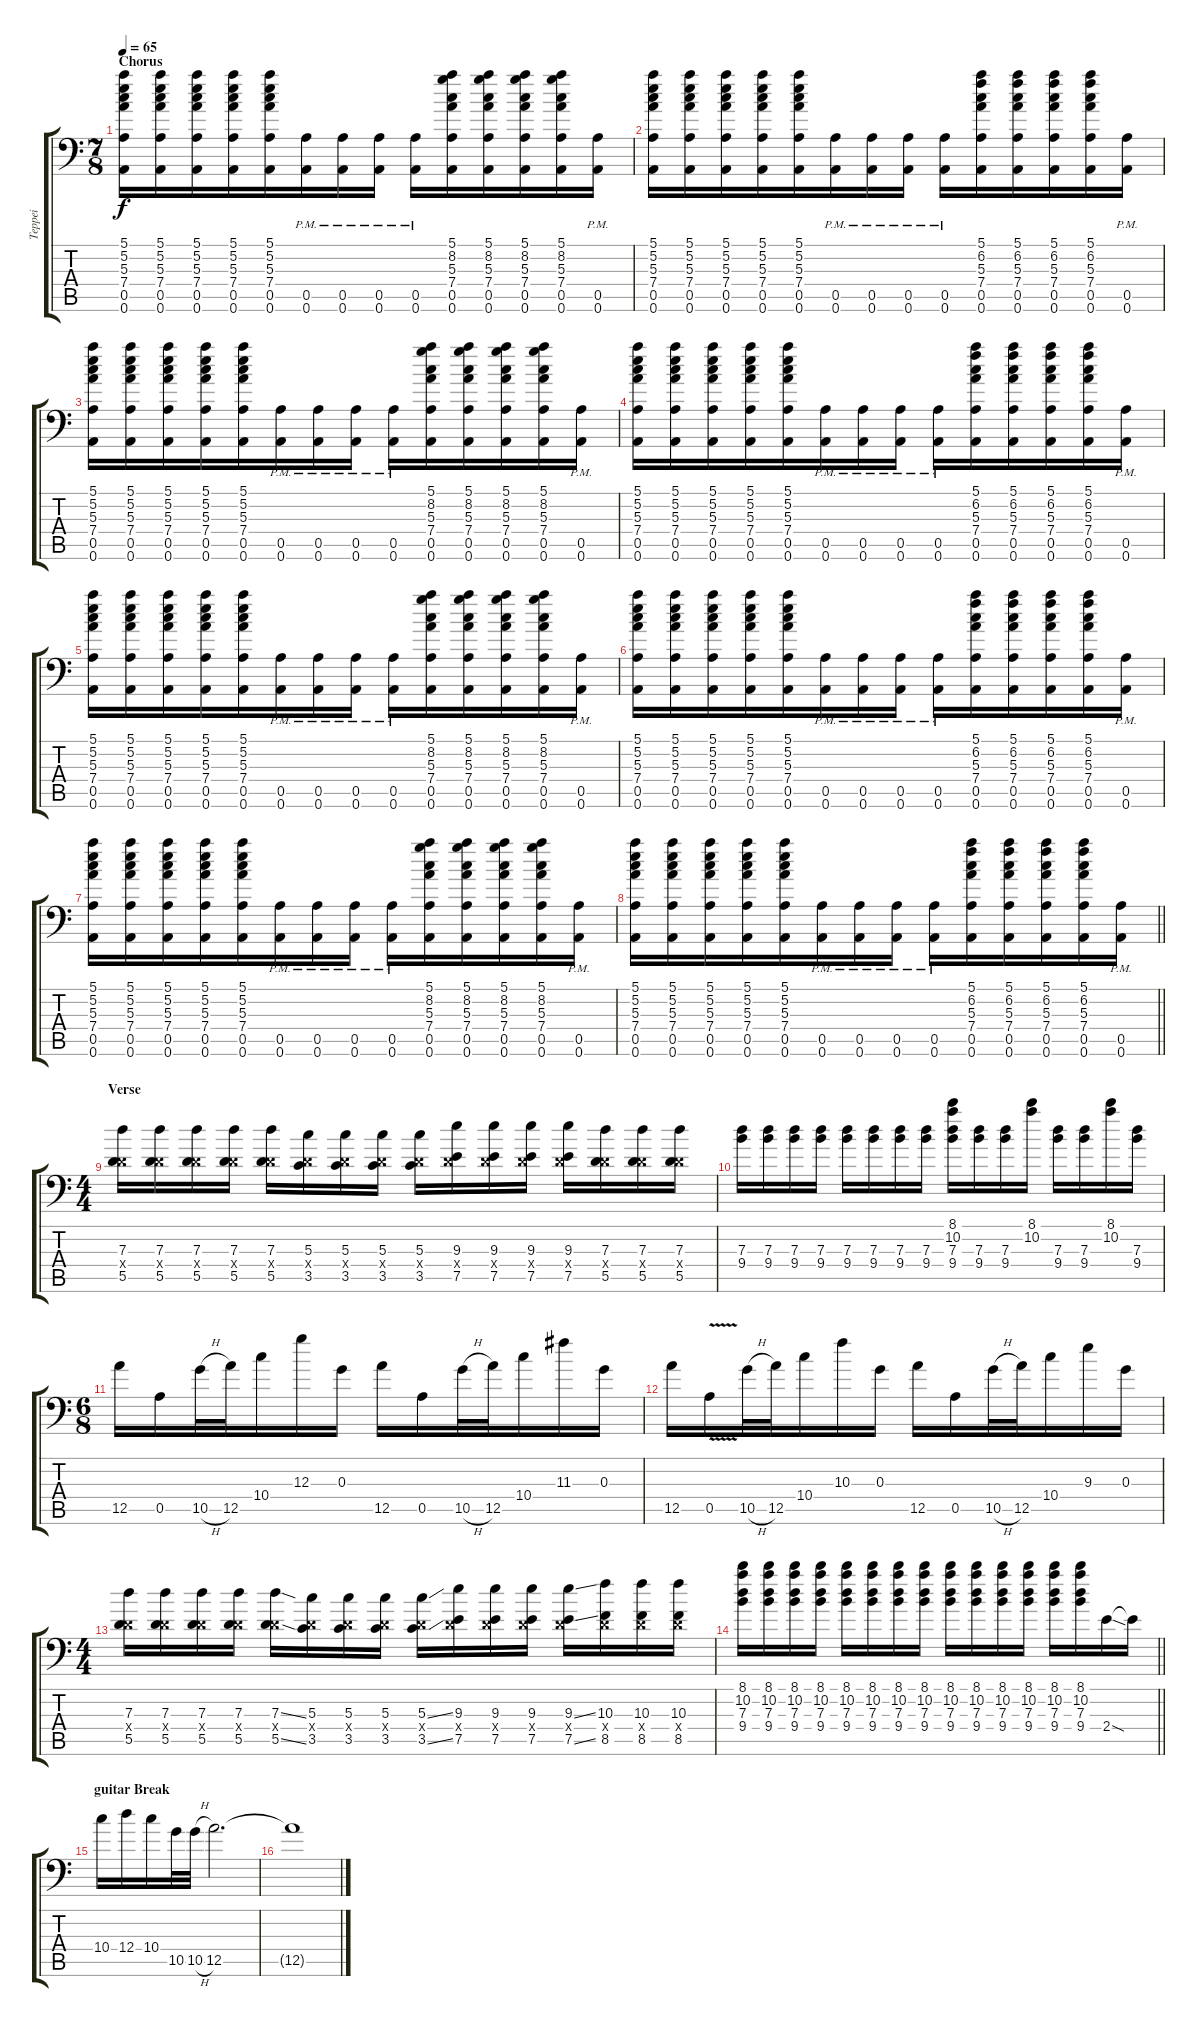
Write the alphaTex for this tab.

\track ("Teppei" "Teppei") {instrument overdrivenguitar}
\staff {score tabs}
\tuning (E4 B3 G3 D3 A2 A1) {hide}
\ts (7 8)
\section ("" "Chorus")
\tempo 65
\clef f4
\ks c
(5.1 5.2 5.3 7.4 0.5 0.6).16{dy f} (5.1 5.2 5.3 7.4 0.5 0.6).16 (5.1 5.2 5.3 7.4 0.5 0.6).16 (5.1 5.2 5.3 7.4 0.5 0.6).16 (5.1 5.2 5.3 7.4 0.5 0.6).16 (0.5{pm} 0.6).16 (0.5{pm} 0.6).16 (0.5{pm} 0.6).16 (0.5{pm} 0.6).16 (5.1 8.2 5.3 7.4 0.5 0.6).16 (5.1 8.2 5.3 7.4 0.5 0.6).16 (5.1 8.2 5.3 7.4 0.5 0.6).16 (5.1 8.2 5.3 7.4 0.5 0.6).16 (0.5{pm} 0.6).16 |
(5.1 5.2 5.3 7.4 0.5 0.6).16 (5.1 5.2 5.3 7.4 0.5 0.6).16 (5.1 5.2 5.3 7.4 0.5 0.6).16 (5.1 5.2 5.3 7.4 0.5 0.6).16 (5.1 5.2 5.3 7.4 0.5 0.6).16 (0.5{pm} 0.6).16 (0.5{pm} 0.6).16 (0.5{pm} 0.6).16 (0.5{pm} 0.6).16 (5.1 6.2 5.3 7.4 0.5 0.6).16 (5.1 6.2 5.3 7.4 0.5 0.6).16 (5.1 6.2 5.3 7.4 0.5 0.6).16 (5.1 6.2 5.3 7.4 0.5 0.6).16 (0.5{pm} 0.6).16 |
(5.1 5.2 5.3 7.4 0.5 0.6).16 (5.1 5.2 5.3 7.4 0.5 0.6).16 (5.1 5.2 5.3 7.4 0.5 0.6).16 (5.1 5.2 5.3 7.4 0.5 0.6).16 (5.1 5.2 5.3 7.4 0.5 0.6).16 (0.5{pm} 0.6).16 (0.5{pm} 0.6).16 (0.5{pm} 0.6).16 (0.5{pm} 0.6).16 (5.1 8.2 5.3 7.4 0.5 0.6).16 (5.1 8.2 5.3 7.4 0.5 0.6).16 (5.1 8.2 5.3 7.4 0.5 0.6).16 (5.1 8.2 5.3 7.4 0.5 0.6).16 (0.5{pm} 0.6).16 |
(5.1 5.2 5.3 7.4 0.5 0.6).16 (5.1 5.2 5.3 7.4 0.5 0.6).16 (5.1 5.2 5.3 7.4 0.5 0.6).16 (5.1 5.2 5.3 7.4 0.5 0.6).16 (5.1 5.2 5.3 7.4 0.5 0.6).16 (0.5{pm} 0.6).16 (0.5{pm} 0.6).16 (0.5{pm} 0.6).16 (0.5{pm} 0.6).16 (5.1 6.2 5.3 7.4 0.5 0.6).16 (5.1 6.2 5.3 7.4 0.5 0.6).16 (5.1 6.2 5.3 7.4 0.5 0.6).16 (5.1 6.2 5.3 7.4 0.5 0.6).16 (0.5{pm} 0.6).16 |
(5.1 5.2 5.3 7.4 0.5 0.6).16 (5.1 5.2 5.3 7.4 0.5 0.6).16 (5.1 5.2 5.3 7.4 0.5 0.6).16 (5.1 5.2 5.3 7.4 0.5 0.6).16 (5.1 5.2 5.3 7.4 0.5 0.6).16 (0.5{pm} 0.6).16 (0.5{pm} 0.6).16 (0.5{pm} 0.6).16 (0.5{pm} 0.6).16 (5.1 8.2 5.3 7.4 0.5 0.6).16 (5.1 8.2 5.3 7.4 0.5 0.6).16 (5.1 8.2 5.3 7.4 0.5 0.6).16 (5.1 8.2 5.3 7.4 0.5 0.6).16 (0.5{pm} 0.6).16 |
(5.1 5.2 5.3 7.4 0.5 0.6).16 (5.1 5.2 5.3 7.4 0.5 0.6).16 (5.1 5.2 5.3 7.4 0.5 0.6).16 (5.1 5.2 5.3 7.4 0.5 0.6).16 (5.1 5.2 5.3 7.4 0.5 0.6).16 (0.5{pm} 0.6).16 (0.5{pm} 0.6).16 (0.5{pm} 0.6).16 (0.5{pm} 0.6).16 (5.1 6.2 5.3 7.4 0.5 0.6).16 (5.1 6.2 5.3 7.4 0.5 0.6).16 (5.1 6.2 5.3 7.4 0.5 0.6).16 (5.1 6.2 5.3 7.4 0.5 0.6).16 (0.5{pm} 0.6).16 |
(5.1 5.2 5.3 7.4 0.5 0.6).16 (5.1 5.2 5.3 7.4 0.5 0.6).16 (5.1 5.2 5.3 7.4 0.5 0.6).16 (5.1 5.2 5.3 7.4 0.5 0.6).16 (5.1 5.2 5.3 7.4 0.5 0.6).16 (0.5{pm} 0.6).16 (0.5{pm} 0.6).16 (0.5{pm} 0.6).16 (0.5{pm} 0.6).16 (5.1 8.2 5.3 7.4 0.5 0.6).16 (5.1 8.2 5.3 7.4 0.5 0.6).16 (5.1 8.2 5.3 7.4 0.5 0.6).16 (5.1 8.2 5.3 7.4 0.5 0.6).16 (0.5{pm} 0.6).16 |
\barLineRight lightlight
(5.1 5.2 5.3 7.4 0.5 0.6).16 (5.1 5.2 5.3 7.4 0.5 0.6).16 (5.1 5.2 5.3 7.4 0.5 0.6).16 (5.1 5.2 5.3 7.4 0.5 0.6).16 (5.1 5.2 5.3 7.4 0.5 0.6).16 (0.5{pm} 0.6).16 (0.5{pm} 0.6).16 (0.5{pm} 0.6).16 (0.5{pm} 0.6).16 (5.1 6.2 5.3 7.4 0.5 0.6).16 (5.1 6.2 5.3 7.4 0.5 0.6).16 (5.1 6.2 5.3 7.4 0.5 0.6).16 (5.1 6.2 5.3 7.4 0.5 0.6).16 (0.5{pm} 0.6).16 |
\ts (4 4)
\section ("" "Verse")
(7.3 0.4{x} 5.5).16 (7.3 0.4{x} 5.5).16 (7.3 0.4{x} 5.5).16 (7.3 0.4{x} 5.5).16 (7.3 0.4{x} 5.5).16 (5.3 0.4{x} 3.5).16 (5.3 0.4{x} 3.5).16 (5.3 0.4{x} 3.5).16 (5.3 0.4{x} 3.5).16 (9.3 0.4{x} 7.5).16 (9.3 0.4{x} 7.5).16 (9.3 0.4{x} 7.5).16 (9.3 0.4{x} 7.5).16 (7.3 0.4{x} 5.5).16 (7.3 0.4{x} 5.5).16 (7.3 0.4{x} 5.5).16 |
(7.3 9.4).16 (7.3 9.4).16 (7.3 9.4).16 (7.3 9.4).16 (7.3 9.4).16 (7.3 9.4).16 (7.3 9.4).16 (7.3 9.4).16 (8.1 10.2 7.3 9.4).16 (7.3 9.4).16 (7.3 9.4).16 (8.1 10.2).16 (7.3 9.4).16 (7.3 9.4).16 (8.1 10.2).16 (7.3 9.4).16 |
\ts (6 8)
12.5.16 0.5.16 10.5{h}.32 12.5.32 10.4.16 12.3.16 0.3.16 12.5.16 0.5.16 10.5{h}.32 12.5.32 10.4.16 11.3.16 0.3.16 |
12.5.16 0.5{v}.16 10.5{h}.32 12.5.32 10.4.16 10.3.16 0.3.16 12.5.16 0.5.16 10.5{h}.32 12.5.32 10.4.16 9.3.16 0.3.16 |
\ts (4 4)
(7.3 0.4{x} 5.5).16 (7.3 0.4{x} 5.5).16 (7.3 0.4{x} 5.5).16 (7.3 0.4{x} 5.5).16 (7.3{ss} 0.4{x} 5.5{ss}).16 (5.3 0.4{x} 3.5).16 (5.3 0.4{x} 3.5).16 (5.3 0.4{x} 3.5).16 (5.3{ss} 0.4{x} 3.5{ss}).16 (9.3 0.4{x} 7.5).16 (9.3 0.4{x} 7.5).16 (9.3 0.4{x} 7.5).16 (9.3{ss} 0.4{x} 7.5{ss}).16 (10.3 0.4{x} 8.5).16 (10.3 0.4{x} 8.5).16 (10.3 0.4{x} 8.5).16 |
\barLineRight lightlight
(8.1 10.2 7.3 9.4).16 (8.1 10.2 7.3 9.4).16 (8.1 10.2 7.3 9.4).16 (8.1 10.2 7.3 9.4).16 (8.1 10.2 7.3 9.4).16 (8.1 10.2 7.3 9.4).16 (8.1 10.2 7.3 9.4).16 (8.1 10.2 7.3 9.4).16 (8.1 10.2 7.3 9.4).16 (8.1 10.2 7.3 9.4).16 (8.1 10.2 7.3 9.4).16 (8.1 10.2 7.3 9.4).16 (8.1 10.2 7.3 9.4).16 (8.1 10.2 7.3 9.4).16 2.4{sod}.16 2.4{t}.16 |
\section ("" "guitar Break")
10.4.16 12.4.16 10.4.16 10.5.32 10.5{h}.32 12.5.2{d} |
12.5{t}.1
